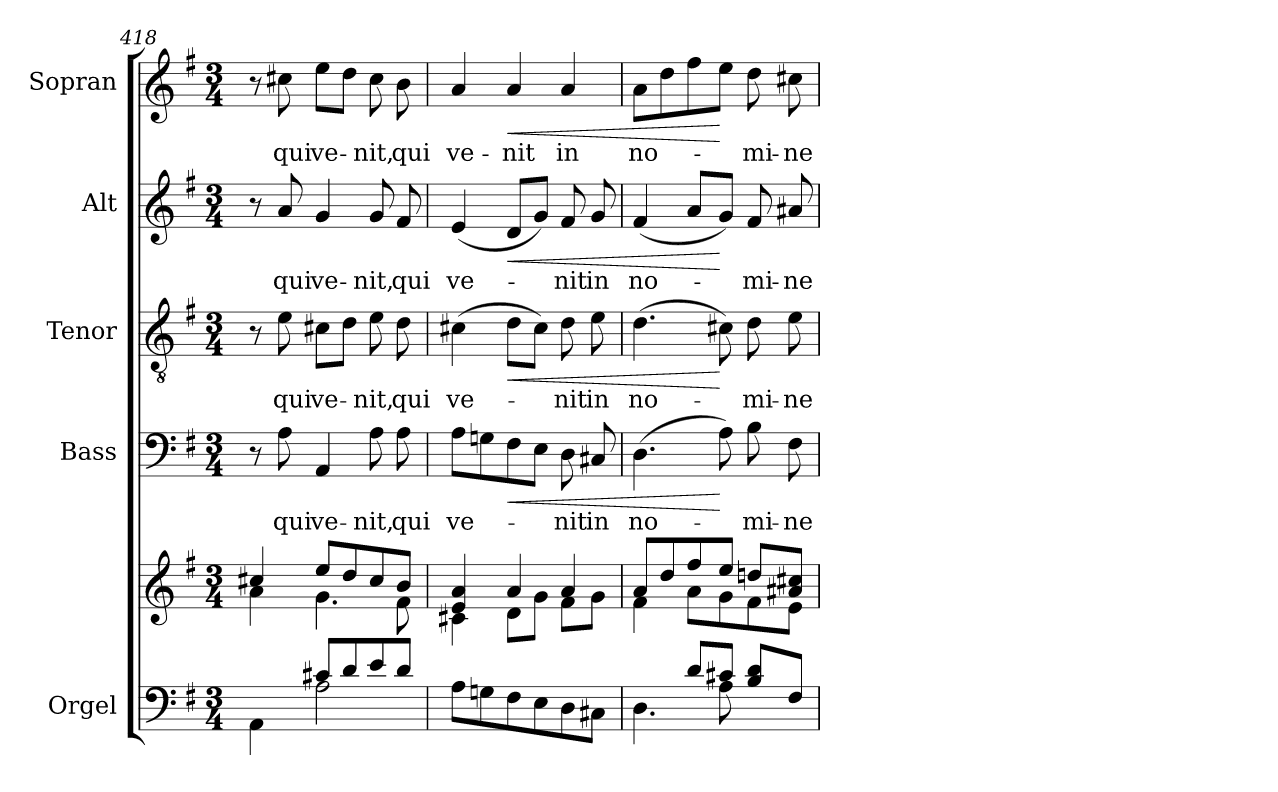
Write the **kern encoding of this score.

**kern	**kern	**kern	**text	**dynam	**kern	**text	**dynam	**kern	**text	**dynam	**kern	**text	**dynam
*part5	*part5	*part4	*part4	*part4	*part3	*part3	*part3	*part2	*part2	*part2	*part1	*part1	*part1
*staff6	*staff5	*staff4	*staff4	*staff4	*staff3	*staff3	*staff3	*staff2	*staff2	*staff2	*staff1	*staff1	*staff1
*I"Orgel	*	*I"Bass	*	*	*I"Tenor	*	*	*I"Alt	*	*	*I"Sopran	*	*
*I'Org.	*	*I'B.	*	*	*I'T.	*	*	*I'A.	*	*	*I'S.	*	*
*clefF4	*clefG2	*clefF4	*	*	*clefGv2	*	*	*clefG2	*	*	*clefG2	*	*
*k[f#]	*k[f#]	*k[f#]	*	*	*k[f#]	*	*	*k[f#]	*	*	*k[f#]	*	*
*G:	*G:	*G:	*	*	*G:	*	*	*G:	*	*	*G:	*	*
*M3/4	*M3/4	*M3/4	*	*	*M3/4	*	*	*M3/4	*	*	*M3/4	*	*
=418	=418	=418	=418	=418	=418	=418	=418	=418	=418	=418	=418	=418	=418
*^	*^	*	*	*	*	*	*	*	*	*	*	*	*
4ryy	4AA\	4cc#X/	4a\	8r	.	.	8r	.	.	8r	.	.	8r	.	.
!	!	!	!	!	!LO:LY:b	!	!	!LO:LY:b	!	!	!LO:LY:b	!	!	!LO:LY:b	!
.	.	.	.	8A\	qui	.	8e\	qui	.	8a/	qui	.	8cc#X\	qui	.
!	!	!	!	!	!LO:LY:b	!	!	!LO:LY:b	!	!	!LO:LY:b	!	!	!LO:LY:b	!
8c#X/L	2A\	8ee/L	4.g\	4AA/	ve-	.	8c#X\L	ve-	.	4g/	ve-	.	8ee\L	ve-	.
8d/	.	8dd/	.	.	.	.	8d\J	.	.	.	.	.	8dd\J	.	.
!	!	!	!	!	!LO:LY:b	!	!	!LO:LY:b	!	!	!LO:LY:b	!	!	!LO:LY:b	!
8e/	.	8cc#/	.	8A\	-nit,	.	8e\	-nit,	.	8g/	-nit,	.	8cc#\	-nit,	.
!	!	!	!	!	!LO:LY:b	!	!	!LO:LY:b	!	!	!LO:LY:b	!	!	!LO:LY:b	!
8d/J	.	8b/J	8f#\	8A\	qui	.	8d\	qui	.	8f#/	qui	.	8b\	qui	.
*v	*v	*	*	*	*	*	*	*	*	*	*	*	*	*	*
=419	=419	=419	=419	=419	=419	=419	=419	=419	=419	=419	=419	=419	=419	=419
!	!	!	!	!LO:LY:b	!	!	!LO:LY:b	!	!	!LO:LY:b	!	!	!LO:LY:b	!
8A\L	4e/ 4a/	4c#X\	8A\L	ve-	.	(>4c#X\	ve-	.	(<4e/	ve-	.	4a/	ve-	.
8Gn\	.	.	8Gn\	.	.	.	.	.	.	.	.	.	.	.
!	!	!	!	!	!LO:HP:b	!	!	!LO:HP:b	!	!	!LO:HP:b	!	!LO:LY:b	!LO:HP:b
8F#\	4a/	8d\L	8F#\	.	<	8d\L	.	<	8d/L	.	<	4a/	-nit	<
8E\	.	8g\J	8E\J	.	.	8c#\J)	.	.	8g/J)	.	.	.	.	.
!	!	!	!	!LO:LY:b	!	!	!LO:LY:b	!	!	!LO:LY:b	!	!	!LO:LY:b	!
8D\	4a/	8f#\L	8D\	-nit	.	8d\	-nit	.	8f#/	-nit	.	4a/	in	.
!	!	!	!	!LO:LY:b	!	!	!LO:LY:b	!	!	!LO:LY:b	!	!	!	!
8C#X\J	.	8g\J	8C#X/	in	.	8e\	in	.	8g/	in	.	.	.	.
!!LO:PB:g=z
=420	=420	=420	=420	=420	=420	=420	=420	=420	=420	=420	=420	=420	=420	=420
*^	*	*	*	*	*	*	*	*	*	*	*	*	*	*
!	!	!	!	!	!LO:LY:b	!	!	!LO:LY:b	!	!	!LO:LY:b	!	!	!LO:LY:b	!
4ryy	4.D\	8a/L	4f#\	(>4.D\	no-	.	(>4.d\	no-	.	(<4f#/	no-	.	8a\L	no-	.
.	.	8dd/	.	.	.	.	.	.	.	.	.	.	8dd\	.	.
8d/L	.	8ff#/	8a\L	.	.	.	.	.	.	8a/L	.	.	8ff#\	.	.
8c#X/J	8A\	8ee/J	8g\	8A\)	.	[	8c#X\)	.	[	8g/J)	.	[	8ee\J	.	[
!	!	!	!	!	!LO:LY:b	!	!	!LO:LY:b	!	!	!LO:LY:b	!	!	!LO:LY:b	!
8B/ 8d/L	4ryy	8ddn/L	8f#\	8B\	-mi-	.	8d\	-mi-	.	8f#/	-mi-	.	8dd\	-mi-	.
!	!	!	!	!	!LO:LY:b	!	!	!LO:LY:b	!	!	!LO:LY:b	!	!	!LO:LY:b	!
8F#/J	.	8a#X/ 8cc#X/J	8e\J	8F#\	-ne	.	8e\	-ne	.	8a#X/	-ne	.	8cc#X\	-ne	.
*v	*v	*	*	*	*	*	*	*	*	*	*	*	*	*	*
*	*v	*v	*	*	*	*	*	*	*	*	*	*	*	*
=	=	=	=	=	=	=	=	=	=	=	=	=	=
*-	*-	*-	*-	*-	*-	*-	*-	*-	*-	*-	*-	*-	*-
